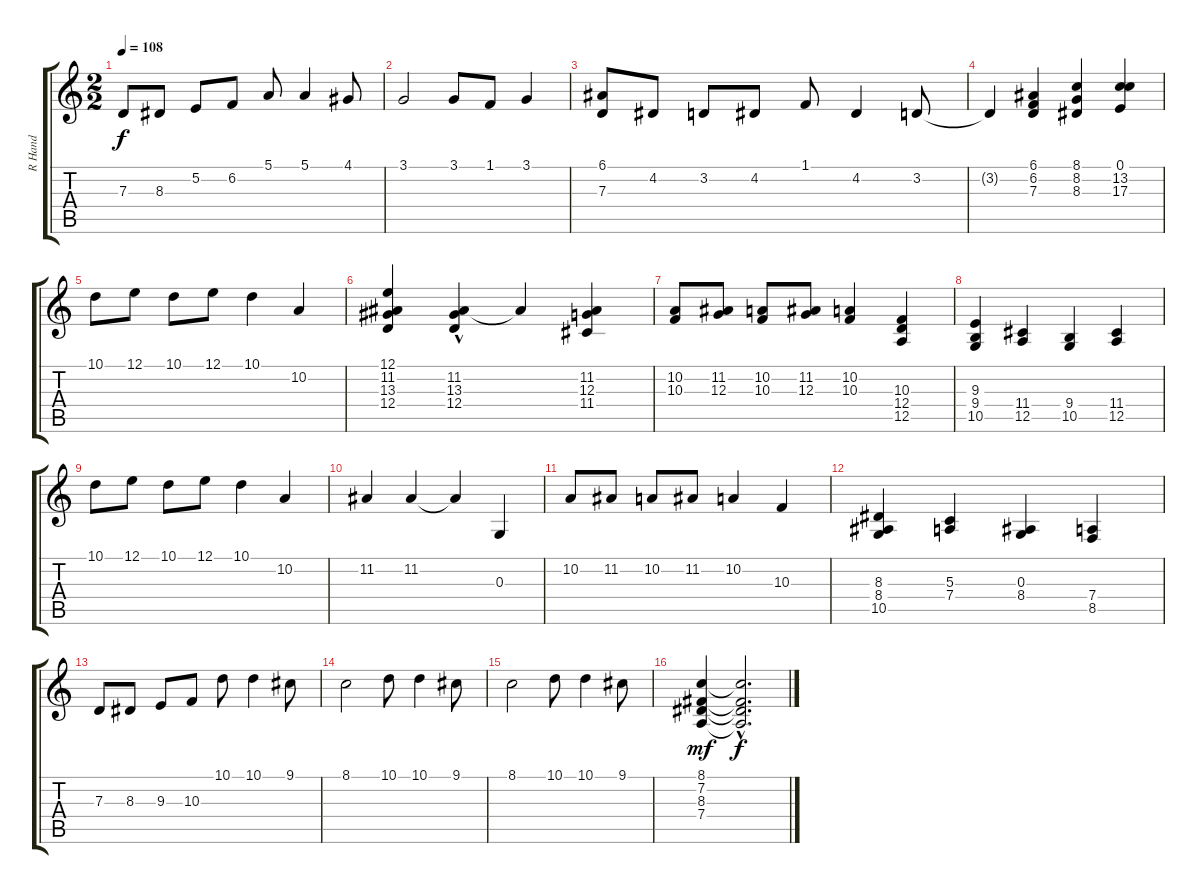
\track ("R Hand" "R Hand") {instrument acousticgrandpiano}
\staff {score tabs}
\tuning (E4 B3 G3 D3 A2 E2) {hide}
\ts (2 2)
\tempo 108
\clef g2
\ks c
7.3.8{dy f} 8.3.8 5.2.8 6.2.8 5.1.8 5.1.4 4.1.8 |
3.1.2 3.1.8 1.1.8 3.1.4 |
(6.1 7.3).8 4.2.8 3.2.8 4.2.8 1.1.8 4.2.4 3.2.8 |
3.2{t}.4 (6.1 6.2 7.3).4 (8.1 8.2 8.3).4 (0.1 13.2 17.3).4 |
10.1.8 12.1.8 10.1.8 12.1.8 10.1.4 10.2.4 |
(12.1 11.2 13.3 12.4).4 (11.2{hac} 13.3 12.4).4 11.2{t}.4 (11.2 12.3 11.4).4 |
(10.2 10.3).8 (11.2 12.3).8 (10.2 10.3).8 (11.2 12.3).8 (10.2 10.3).4 (10.3 12.4 12.5).4 |
(9.3 9.4 10.5).4 (11.4 12.5).4 (9.4 10.5).4 (11.4 12.5).4 |
10.1.8 12.1.8 10.1.8 12.1.8 10.1.4 10.2.4 |
11.2.4 11.2.4 11.2{t}.4 0.3.4 |
10.2.8 11.2.8 10.2.8 11.2.8 10.2.4 10.3.4 |
(8.3 8.4 10.5).4 (5.3 7.4).4 (0.3 8.4).4 (7.4 8.5).4 |
7.3.8 8.3.8 9.3.8 10.3.8 10.1.8 10.1.4 9.1.8 |
8.1.2 10.1.8 10.1.4 9.1.8 |
8.1.2 10.1.8 10.1.4 9.1.8 |
(8.1 7.2 8.3 7.4).4{dy mf} (8.1{hac t} 7.2{hac t} 8.3{hac t} 7.4{hac t}).2{d dy f}
